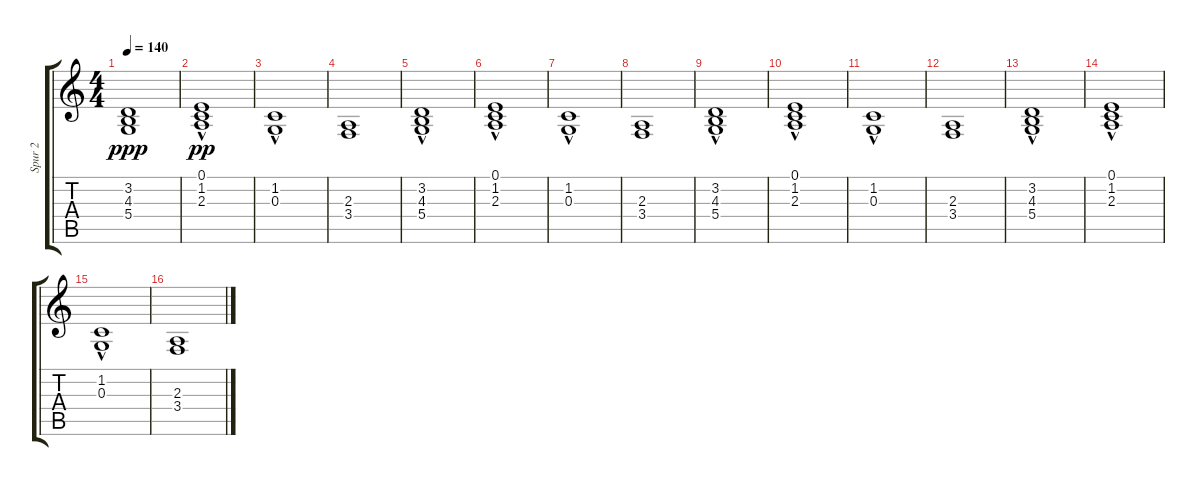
\track ("Spur 2" "Spur 2") {instrument viola}
\staff {score tabs}
\tuning (E4 B3 G3 D3 A2 E2) {hide}
\ts (4 4)
\tempo 140
\clef g2
\ks c
(3.2 4.3 5.4).1{dy ppp} |
(0.1 1.2{hac} 2.3{hac}).1{dy pp} |
(1.2 0.3{hac}).1 |
(2.3 3.4).1 |
(3.2 4.3 5.4{hac}).1 |
(0.1 1.2{hac} 2.3{hac}).1 |
(1.2 0.3{hac}).1 |
(2.3 3.4).1 |
(3.2 4.3 5.4{hac}).1 |
(0.1 1.2{hac} 2.3{hac}).1 |
(1.2 0.3{hac}).1 |
(2.3 3.4).1 |
(3.2 4.3 5.4{hac}).1 |
(0.1 1.2{hac} 2.3{hac}).1 |
(1.2 0.3{hac}).1 |
(2.3 3.4).1
